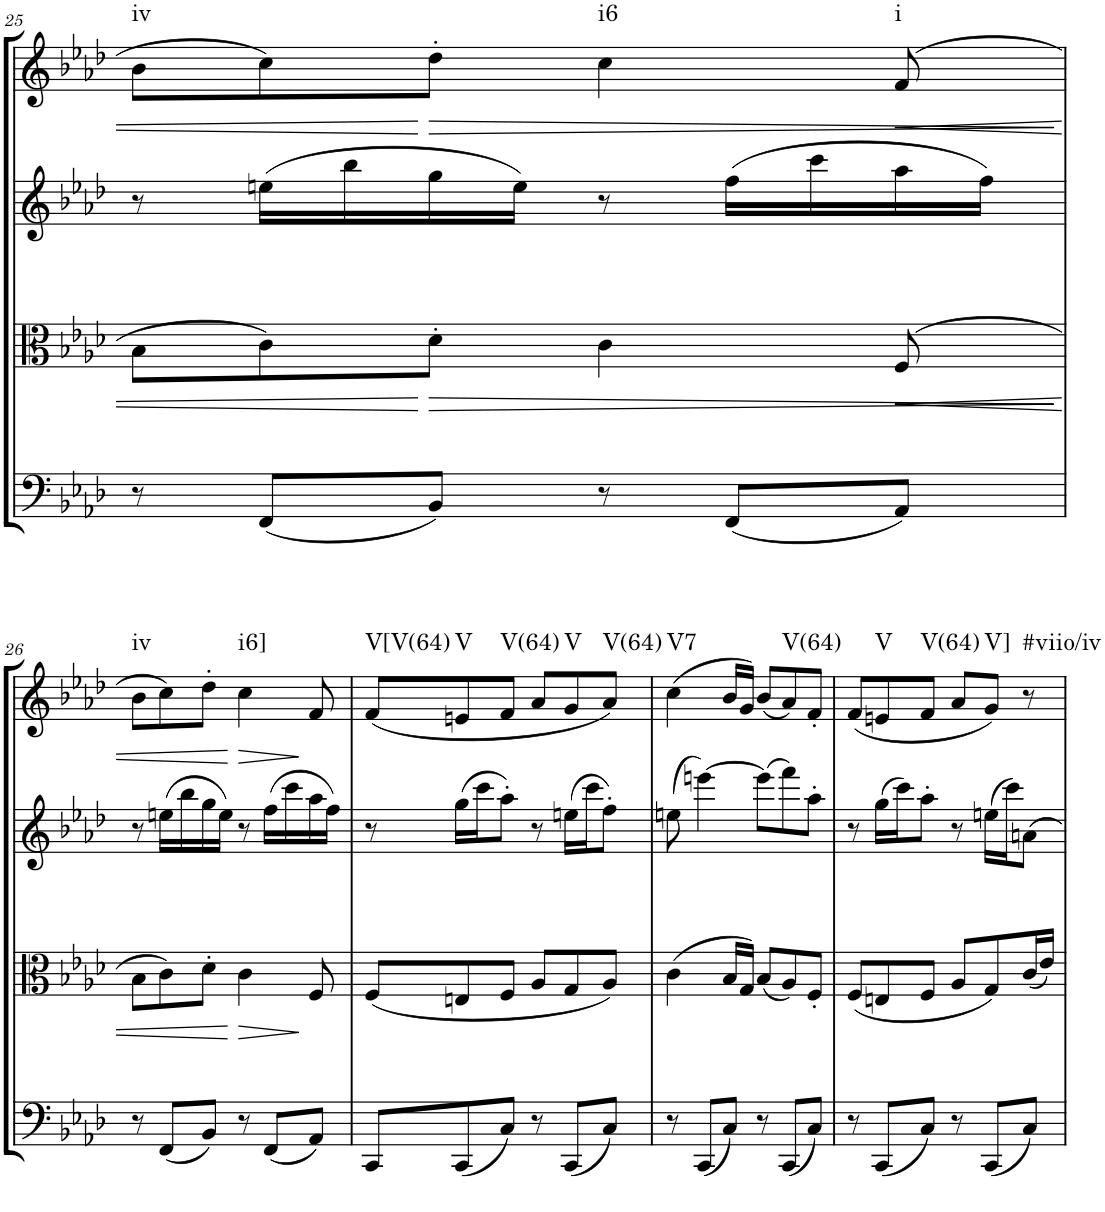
**kern	**kern	**dynam	**kern	**kern	**dynam	**harte
*part4	*part3	*part3	*part2	*part1	*part1	*part1
*staff4	*staff3	*staff3	*staff2	*staff1	*staff1	*
*I"Cello	*I"Viola	*	*I"2nd Violin	*I"1st Violin	*	*
*	*I'Vla	*	*I'Vln	*I'Vln	*	*
!!LO:PB:g=z
*clefF4	*clefC3	*	*clefG2	*clefG2	*	*
*k[b-e-a-d-]	*k[b-e-a-d-]	*	*k[b-e-a-d-]	*k[b-e-a-d-]	*	*
*M6/8	*M6/8	*	*M6/8	*M6/8	*	*
=25	=25	=25	=25	=25	=25	=25
!	!	!	!	!	!	!LO:H:kt=iv
8r	8B-\L	.	8r	8b-\L	.	N
(8FF/L	8c\	.	(16een\LL	8cc\	.	.
.	.	.	16bb-\	.	.	.
!	!	!LO:HP:b	!	!	!LO:HP:b	!
8BB-/J)	8d-'\J	>	16gg\	8dd-'\J	>	.
.	.	.	16ee\JJ)	.	.	.
!	!	!	!	!	!	!LO:H:kt=i6
8r	4c\	.	8r	4cc\	.	N
(8FF/L	.	.	(16ff\LL	.	.	.
.	.	.	16ccc\	.	.	.
!	!	!LO:HP:b	!	!	!LO:HP:b	!LO:H:kt=i
8AA-/J)	(>8F/	<	16aa-\	(>8f/	<	N
.	.	.	16ff\JJ)	.	.	.
.	.	]	.	.	]	.
!!LO:LB:g=z
=26	=26	=26	=26	=26	=26	=26
!	!	!	!	!	!	!LO:H:kt=iv
8r	8B-\L	.	8r	8b-\L	.	N
(8FF/L	8c\)	.	(16een\LL	8cc\)	.	.
.	.	.	16bb-\	.	.	.
8BB-/J)	8d-'\J	.	16gg\	8dd-'\J	.	.
.	.	.	16ee\JJ)	.	.	.
!	!	!LO:HP:n=1:b	!	!	!LO:HP:n=1:b	!LO:H:kt=i6]
8r	4c\	[ >	8r	4cc\	[ >	N
(8FF/L	.	.	(16ff\LL	.	.	.
.	.	.	16ccc\	.	.	.
8AA-/J)	8F/	]	16aa-\	8f/	]	.
.	.	.	16ff\JJ)	.	.	.
=27	=27	=27	=27	=27	=27	=27
!	!	!	!	!	!	!LO:H:kt=V[V(64)
8CC/L	(8F/L	.	8r	(8f/L	.	N
!	!	!	!	!	!	!LO:H:kt=V
(8CC/	8En/	.	(16gg\LL	8en/	.	N
.	.	.	16ccc\J	.	.	.
!	!	!	!	!	!	!LO:H:kt=V(64)
8C/J)	8F/J	.	8aa-'\J)	8f/J	.	N
8r	8A-/L	.	8r	8a-/L	.	.
!	!	!	!	!	!	!LO:H:kt=V
(8CC/L	8G/	.	(16een\LL	8g/	.	N
.	.	.	16ccc\J	.	.	.
!	!	!	!	!	!	!LO:H:kt=V(64)
8C/J)	8A-/J)	.	8ff'\J)	8a-/J)	.	N
=28	=28	=28	=28	=28	=28	=28
!	!	!	!	!	!	!LO:H:kt=V7
8r	(4c\	.	(8een\	(4cc\	.	N
(8CC/L	.	.	[4eeen\)	.	.	.
8C/J)	16B-/LL	.	.	16b-/LL	.	.
.	16G/JJ)	.	.	16g/JJ)	.	.
8r	(8B-/L	.	(8eee\L]	(8b-/L	.	.
!	!	!	!	!	!	!LO:H:kt=V(64)
(8CC/L	8A-/)	.	8fff\)	8a-/)	.	N
8C/J)	8F'/J	.	8aa-'\J	8f'/J	.	.
=29	=29	=29	=29	=29	=29	=29
8r	(8F/L	.	8r	(8f/L	.	.
!	!	!	!	!	!	!LO:H:kt=V
(8CC/L	8En/	.	(16gg\LL	8en/	.	N
.	.	.	16ccc\J)	.	.	.
!	!	!	!	!	!	!LO:H:kt=V(64)
8C/J)	8F/J	.	8aa-'\J	8f/J	.	N
8r	8A-/L	.	8r	8a-/L	.	.
!	!	!	!	!	!	!LO:H:kt=V]
(8CC/L	8G/)	.	(16een\LL	8g/J)	.	N
.	.	.	16ccc\J)	.	.	.
!	!	!	!	!	!	!LO:H:kt=#viio/iv
8C/J)	(16c/L	.	8an\J	8r	.	N
.	16e-/JJ)	.	.	.	.	.
=	=	=	=	=	=	=
*-	*-	*-	*-	*-	*-	*-
